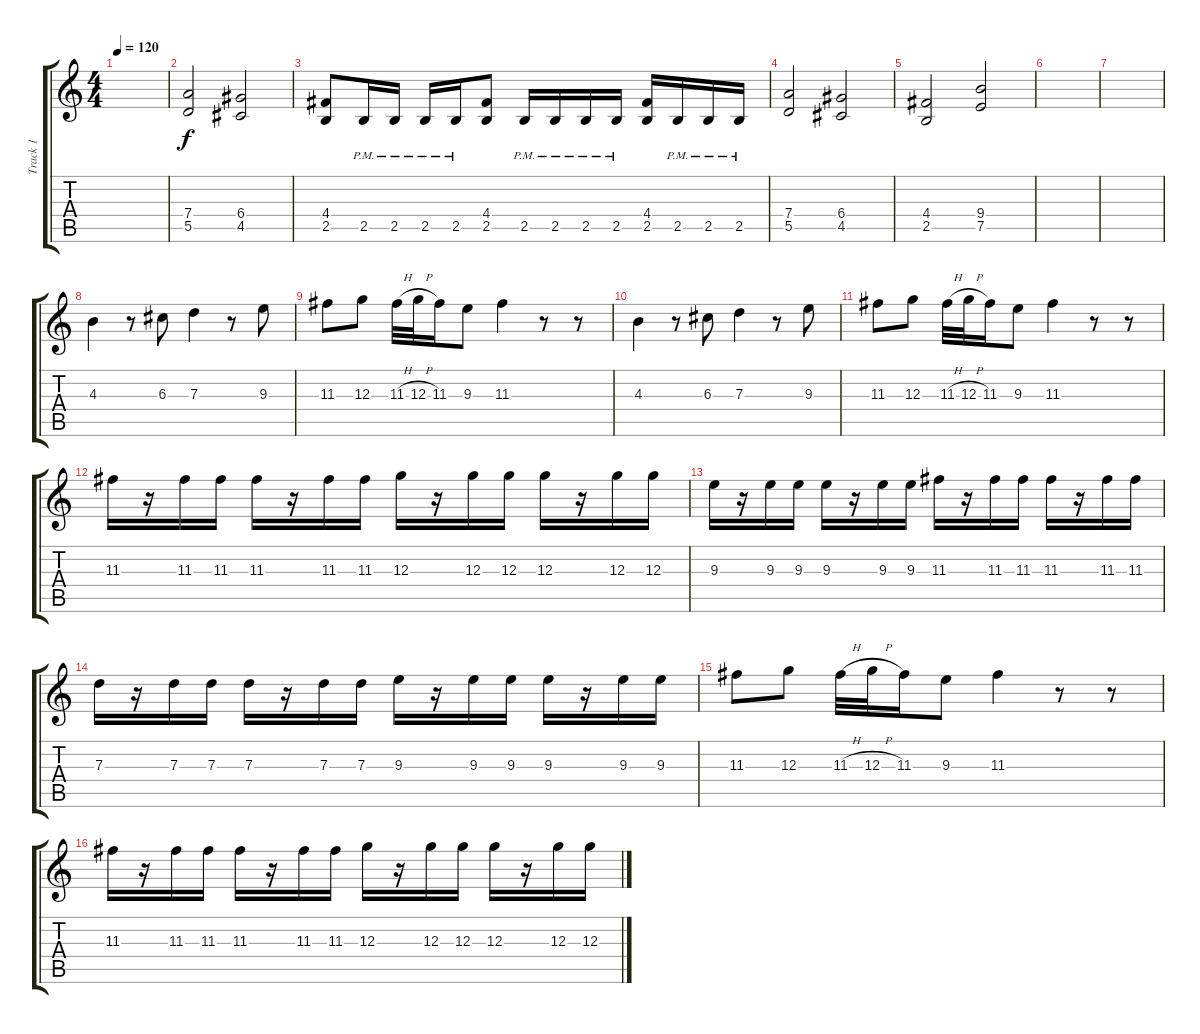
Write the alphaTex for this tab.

\track ("Track 1" "Track 1") {instrument distortionguitar}
\staff {score tabs}
\tuning (E4 B3 G3 D3 A2 E2) {hide}
\ts (4 4)
\tempo 120
\clef g2
\ks c
|
(7.4 5.5).2 (6.4 4.5).2 |
(4.4 2.5).8 2.5{pm}.16 2.5{pm}.16 2.5{pm}.16 2.5{pm}.16 (4.4 2.5).8 2.5{pm}.16 2.5{pm}.16 2.5{pm}.16 2.5{pm}.16 (4.4 2.5).16 2.5{pm}.16 2.5{pm}.16 2.5{pm}.16 |
(7.4 5.5).2 (6.4 4.5).2 |
(4.4 2.5).2 (9.4 7.5).2 |
|
|
4.3.4 r.8 6.3.8 7.3.4 r.8 9.3.8 |
11.3.8 12.3.8 11.3{h}.32 12.3{h}.32 11.3.16 9.3.8 11.3.4 r.8 r.8 |
4.3.4 r.8 6.3.8 7.3.4 r.8 9.3.8 |
11.3.8 12.3.8 11.3{h}.32 12.3{h}.32 11.3.16 9.3.8 11.3.4 r.8 r.8 |
11.3.16 r.16 11.3.16 11.3.16 11.3.16 r.16 11.3.16 11.3.16 12.3.16 r.16 12.3.16 12.3.16 12.3.16 r.16 12.3.16 12.3.16 |
9.3.16 r.16 9.3.16 9.3.16 9.3.16 r.16 9.3.16 9.3.16 11.3.16 r.16 11.3.16 11.3.16 11.3.16 r.16 11.3.16 11.3.16 |
7.3.16 r.16 7.3.16 7.3.16 7.3.16 r.16 7.3.16 7.3.16 9.3.16 r.16 9.3.16 9.3.16 9.3.16 r.16 9.3.16 9.3.16 |
11.3.8 12.3.8 11.3{h}.32 12.3{h}.32 11.3.16 9.3.8 11.3.4 r.8 r.8 |
11.3.16 r.16 11.3.16 11.3.16 11.3.16 r.16 11.3.16 11.3.16 12.3.16 r.16 12.3.16 12.3.16 12.3.16 r.16 12.3.16 12.3.16
